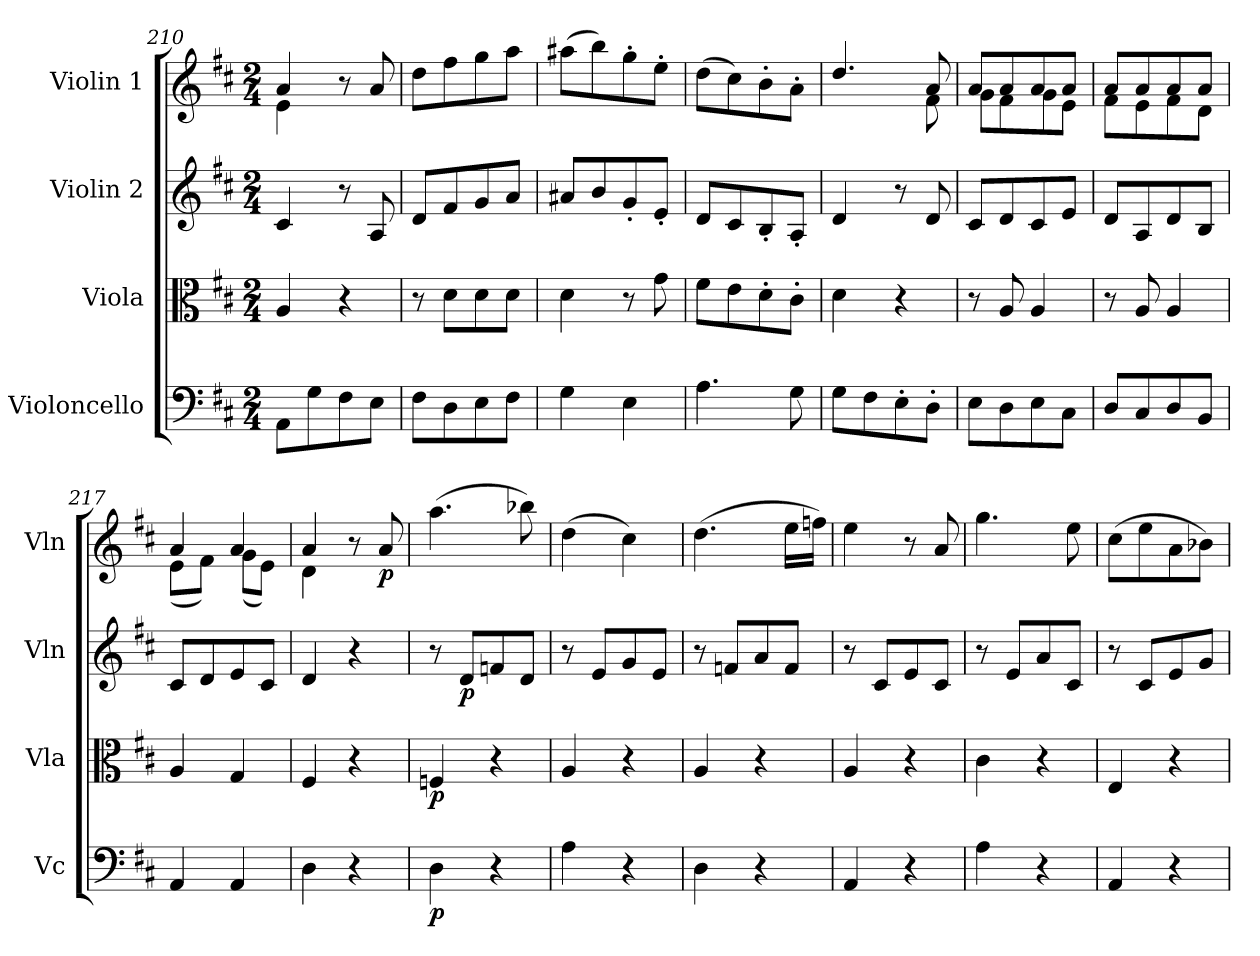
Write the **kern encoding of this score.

**kern	**dynam	**kern	**dynam	**kern	**dynam	**kern	**dynam
*part4	*part4	*part3	*part3	*part2	*part2	*part1	*part1
*staff4	*staff4	*staff3	*staff3	*staff2	*staff2	*staff1	*staff1
*I"Violoncello	*	*I"Viola	*	*I"Violin 2	*	*I"Violin 1	*
*I'Vc	*	*I'Vla	*	*I'Vln	*	*I'Vln	*
*clefF4	*	*clefC3	*	*clefG2	*	*clefG2	*
*k[f#c#]	*	*k[f#c#]	*	*k[f#c#]	*	*k[f#c#]	*
*M2/4	*	*M2/4	*	*M2/4	*	*M2/4	*
=210	=210	=210	=210	=210	=210	=210	=210
*	*	*	*	*	*	*^	*
8AA\L	.	4A/	.	4c#/	.	4a/	4e\	.
8G\	.	.	.	.	.	.	.	.
8F#\	.	4r	.	8r	.	8r	4reyy	.
8E\J	.	.	.	8A/	.	8a/	.	.
*	*	*	*	*	*	*v	*v	*
=211	=211	=211	=211	=211	=211	=211	=211
8F#\L	.	8r	.	8d/L	.	8dd\L	.
8D\	.	8d\L	.	8f#/	.	8ff#\	.
8E\	.	8d\	.	8g/	.	8gg\	.
8F#\J	.	8d\J	.	8a/J	.	8aa\J	.
=212	=212	=212	=212	=212	=212	=212	=212
4G\	.	4d\	.	8a#X/L	.	(>8aa#X\L	.
.	.	.	.	8b/	.	8bb\)	.
4E\	.	8r	.	8g'/	.	8gg'\	.
.	.	8g\	.	8e'/J	.	8ee'\J	.
=213	=213	=213	=213	=213	=213	=213	=213
4.A\	.	8f#\L	.	8d/L	.	(>8dd\L	.
.	.	8e\	.	8c#/	.	8cc#\)	.
.	.	8d'\	.	8B'/	.	8b'\	.
8G\	.	8c#'\J	.	8A'/J	.	8a'\J	.
=214	=214	=214	=214	=214	=214	=214	=214
*	*	*	*	*	*	*^	*
8G\L	.	4d\	.	4d/	.	4.dd/	4.reyy	.
8F#\	.	.	.	.	.	.	.	.
8E'\	.	4r	.	8r	.	.	.	.
8D'\J	.	.	.	8d/	.	8a/	8f#\	.
=215	=215	=215	=215	=215	=215	=215	=215	=215
8E\L	.	8r	.	8c#/L	.	8a/L	8g\L	.
8D\	.	8A/	.	8d/	.	8a/	8f#\	.
8E\	.	4A/	.	8c#/	.	8a/	8g\	.
8C#\J	.	.	.	8e/J	.	8a/J	8e\J	.
=216	=216	=216	=216	=216	=216	=216	=216	=216
8D/L	.	8r	.	8d/L	.	8a/L	8f#\L	.
8C#/	.	8A/	.	8A/	.	8a/	8e\	.
8D/	.	4A/	.	8d/	.	8a/	8f#\	.
8BB/J	.	.	.	8B/J	.	8a/J	8d\J	.
=217	=217	=217	=217	=217	=217	=217	=217	=217
4AA/	.	4A/	.	8c#/L	.	4a/	(<8e\L	.
.	.	.	.	8d/	.	.	8f#\J)	.
4AA/	.	4G/	.	8e/	.	4a/	(<8g\L	.
.	.	.	.	8c#/J	.	.	8e\J)	.
=218	=218	=218	=218	=218	=218	=218	=218	=218
4D\	.	4F#/	.	4d/	.	4a/	4d\	.
4r	.	4r	.	4r	.	8r	4reyy	.
!	!	!	!	!	!	!	!	!LO:DY:b
.	.	.	.	.	.	8a/	.	p
*	*	*	*	*	*	*v	*v	*
!!LO:PB:g=z
=219	=219	=219	=219	=219	=219	=219	=219
!	!LO:DY:b	!	!LO:DY:b	!	!	!	!
4D\	p	4Fn/	p	8r	.	(>4.aa\	.
!	!	!	!	!	!LO:DY:b	!	!
.	.	.	.	8d/L	p	.	.
4r	.	4r	.	8fn/	.	.	.
.	.	.	.	8d/J	.	8bb-X\)	.
=220	=220	=220	=220	=220	=220	=220	=220
4A\	.	4A/	.	8r	.	(>4dd\	.
.	.	.	.	8e/L	.	.	.
4r	.	4r	.	8g/	.	4cc#\)	.
.	.	.	.	8e/J	.	.	.
=221	=221	=221	=221	=221	=221	=221	=221
4D\	.	4A/	.	8r	.	(>4.dd\	.
.	.	.	.	8fn/L	.	.	.
4r	.	4r	.	8a/	.	.	.
.	.	.	.	8f/J	.	16ee\LL	.
.	.	.	.	.	.	16ffn\JJ)	.
=222	=222	=222	=222	=222	=222	=222	=222
4AA/	.	4A/	.	8r	.	4ee\	.
.	.	.	.	8c#/L	.	.	.
4r	.	4r	.	8e/	.	8r	.
.	.	.	.	8c#/J	.	8a/	.
=223	=223	=223	=223	=223	=223	=223	=223
4A\	.	4c#\	.	8r	.	4.gg\	.
.	.	.	.	8e/L	.	.	.
4r	.	4r	.	8a/	.	.	.
.	.	.	.	8c#/J	.	8ee\	.
=224	=224	=224	=224	=224	=224	=224	=224
4AA/	.	4E/	.	8r	.	(>8cc#\L	.
.	.	.	.	8c#/L	.	8ee\	.
4r	.	4r	.	8e/	.	8a\	.
.	.	.	.	8g/J	.	8b-X\J)	.
=	=	=	=	=	=	=	=
*-	*-	*-	*-	*-	*-	*-	*-
